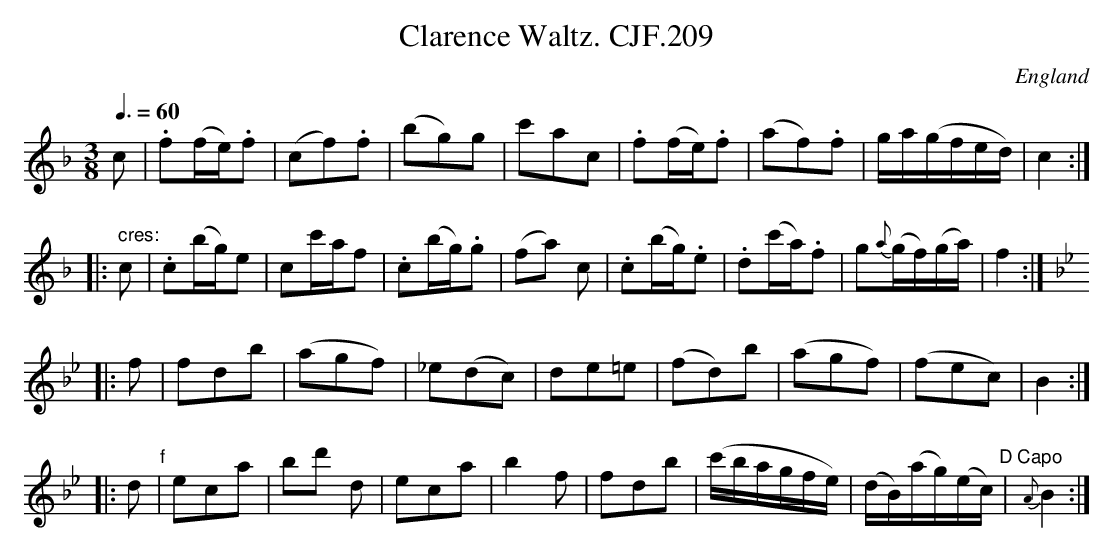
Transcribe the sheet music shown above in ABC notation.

X:1
T:Clarence Waltz. CJF.209
L:1/16
M:3/8
O:England
Q:3/8=60
K:F
c2|.f2(fe).f2|(c2f2).f2|(b2g2)g2|c'2a2c2|\
.f2(fe).f2|(a2f2).f2|ga(gfed)|c4:|!
|:" cres:"c2|.c2(bg)e2|c2c'af2|.c2(bg).g2|
(f2a2) c2|.c2(bg).e2|.d2(c'a).f2|g2{a}(gf)(ga)|f4:|!
K:Bb
|:f2|f2d2b2|(a2g2f2)|_e2(d2c2)|d2e2=e2|\
(f2d2)b2|(a2g2f2)|(f2e2c2)|B4:|!
|:d2" f"|e2c2a2|b2d'2 d2|e2c2a2|b4f2|f2d2b2|\
(c'bagfe)|(dB)(ag)(ec)" D Capo"|{A}B4:|
